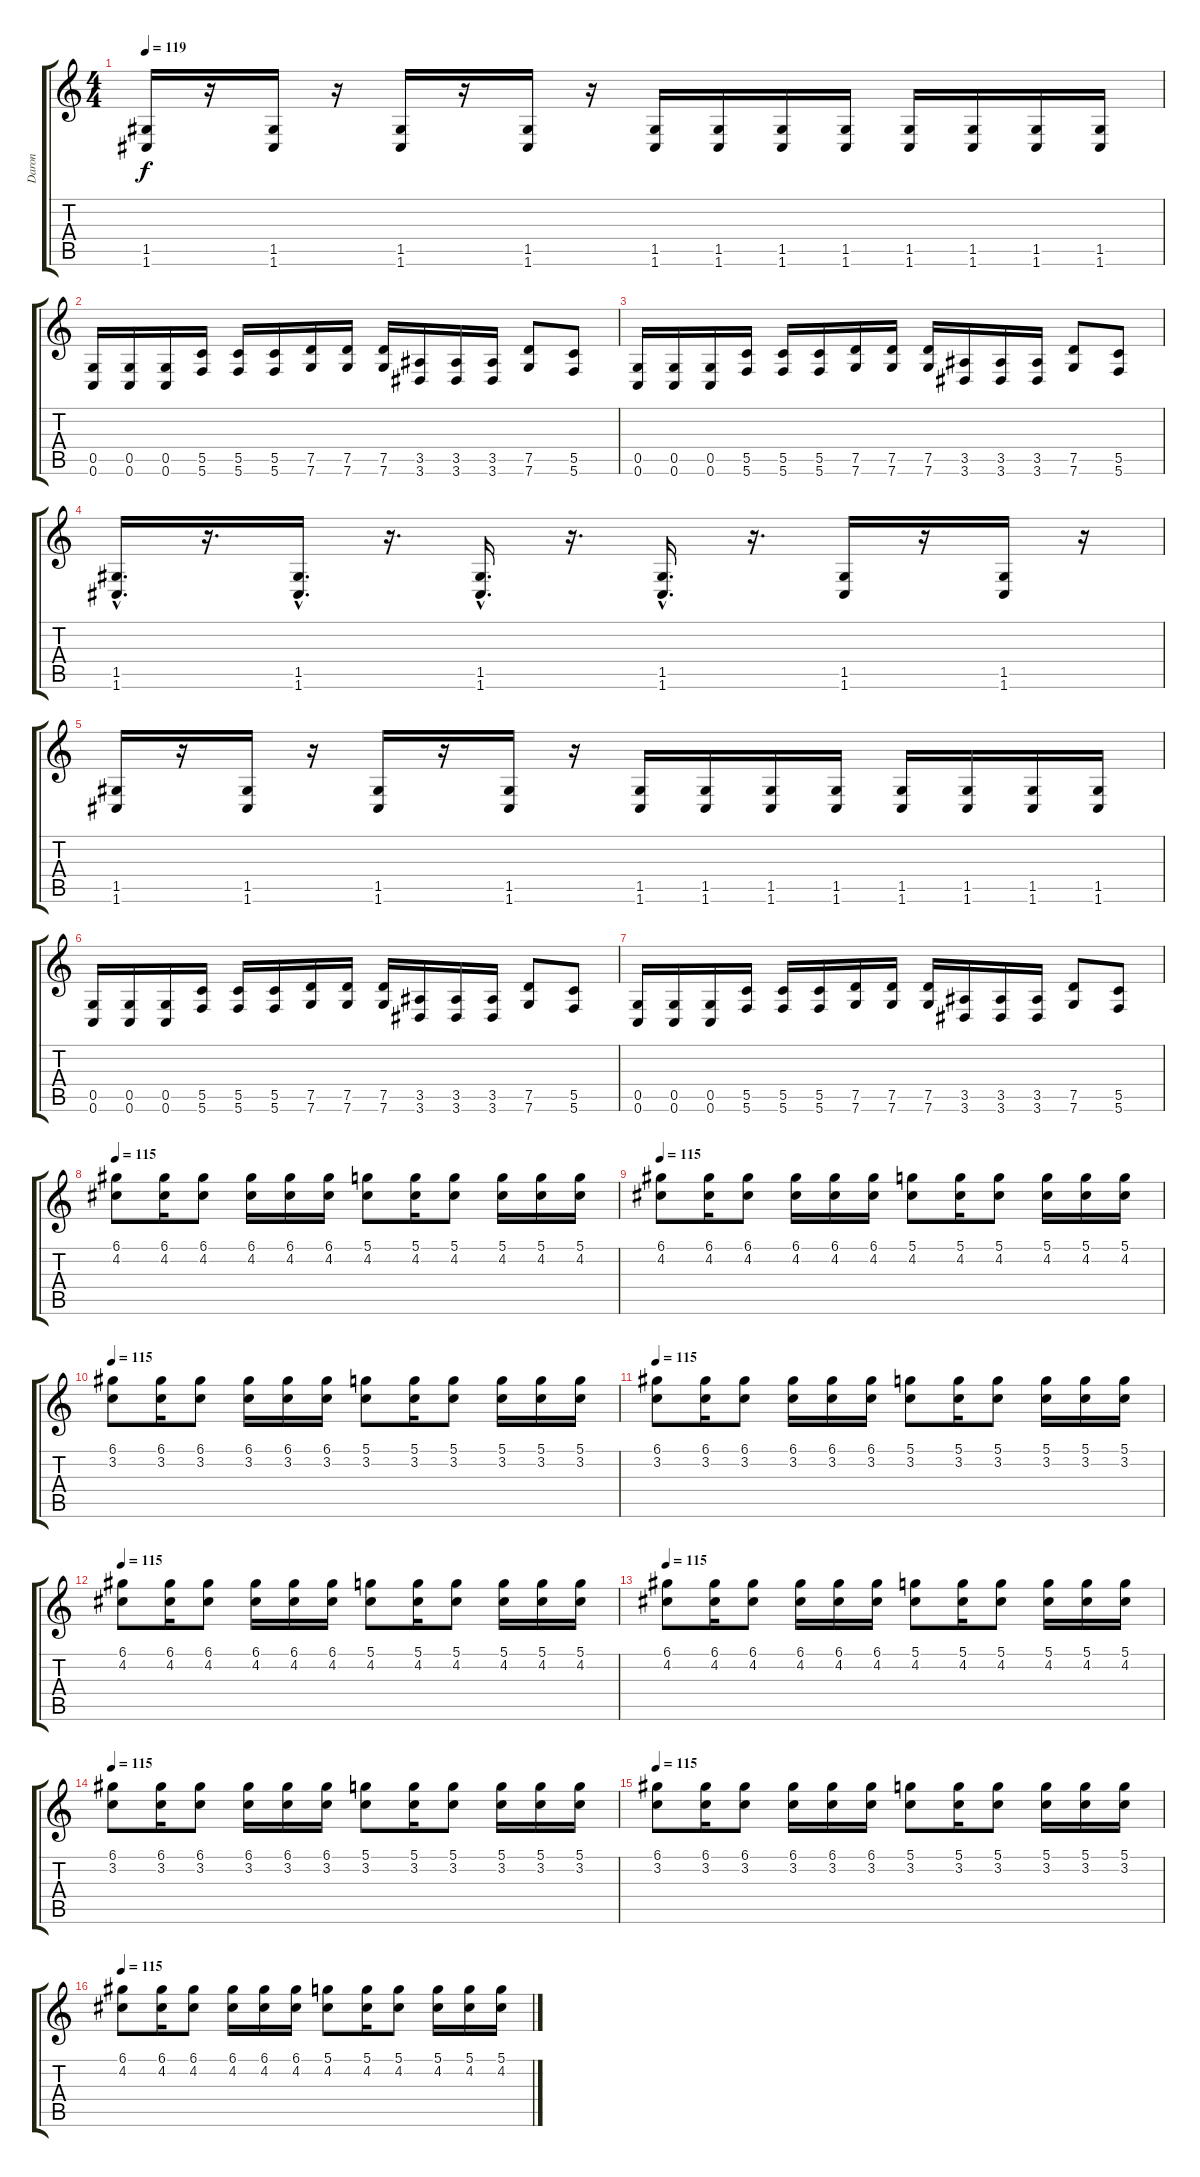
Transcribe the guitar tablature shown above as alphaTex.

\track ("Daron" "Daron") {instrument distortionguitar}
\staff {score tabs}
\tuning (D4 A3 F3 C3 G2 C2) {hide}
\ts (4 4)
\tempo 119
\clef g2
\ks c
(1.5 1.6).16{dy f} r.16 (1.5 1.6).16 r.16 (1.5 1.6).16 r.16 (1.5 1.6).16 r.16 (1.5 1.6).16 (1.5 1.6).16 (1.5 1.6).16 (1.5 1.6).16 (1.5 1.6).16 (1.5 1.6).16 (1.5 1.6).16 (1.5 1.6).16 |
(0.5 0.6).16{volume 13 instrument distortionguitar} (0.5 0.6).16 (0.5 0.6).16 (5.5 5.6).16 (5.5 5.6).16 (5.5 5.6).16 (7.5 7.6).16 (7.5 7.6).16 (7.5 7.6).16 (3.5 3.6).16 (3.5 3.6).16 (3.5 3.6).16 (7.5 7.6).8 (5.5 5.6).8 |
(0.5 0.6).16 (0.5 0.6).16 (0.5 0.6).16 (5.5 5.6).16 (5.5 5.6).16 (5.5 5.6).16 (7.5 7.6).16 (7.5 7.6).16 (7.5 7.6).16 (3.5 3.6).16 (3.5 3.6).16 (3.5 3.6).16 (7.5 7.6).8 (5.5 5.6).8 |
(1.5{hac} 1.6{hac}).16{d} r.16{d} (1.5{hac} 1.6{hac}).16{d} r.16{d} (1.5{hac} 1.6{hac}).16{d} r.16{d} (1.5{hac} 1.6{hac}).16{d} r.16{d} (1.5 1.6).16 r.16 (1.5 1.6).16 r.16 |
(1.5 1.6).16 r.16 (1.5 1.6).16 r.16 (1.5 1.6).16 r.16 (1.5 1.6).16 r.16 (1.5 1.6).16 (1.5 1.6).16 (1.5 1.6).16 (1.5 1.6).16 (1.5 1.6).16 (1.5 1.6).16 (1.5 1.6).16 (1.5 1.6).16 |
(0.5 0.6).16{volume 13 instrument distortionguitar} (0.5 0.6).16 (0.5 0.6).16 (5.5 5.6).16 (5.5 5.6).16 (5.5 5.6).16 (7.5 7.6).16 (7.5 7.6).16 (7.5 7.6).16 (3.5 3.6).16 (3.5 3.6).16 (3.5 3.6).16 (7.5 7.6).8 (5.5 5.6).8 |
(0.5 0.6).16 (0.5 0.6).16 (0.5 0.6).16 (5.5 5.6).16 (5.5 5.6).16 (5.5 5.6).16 (7.5 7.6).16 (7.5 7.6).16 (7.5 7.6).16 (3.5 3.6).16 (3.5 3.6).16 (3.5 3.6).16 (7.5 7.6).8 (5.5 5.6).8 |
\tempo 115
(6.1 4.2).8{instrument electricguitarclean} (6.1 4.2).16 (6.1 4.2).8 (6.1 4.2).16 (6.1 4.2).16 (6.1 4.2).16 (5.1 4.2).8 (5.1 4.2).16 (5.1 4.2).8 (5.1 4.2).16 (5.1 4.2).16 (5.1 4.2).16 |
\tempo 115
(6.1 4.2).8{instrument electricguitarclean} (6.1 4.2).16 (6.1 4.2).8 (6.1 4.2).16 (6.1 4.2).16 (6.1 4.2).16 (5.1 4.2).8 (5.1 4.2).16 (5.1 4.2).8 (5.1 4.2).16 (5.1 4.2).16 (5.1 4.2).16 |
\tempo 115
(6.1 3.2).8{instrument electricguitarclean} (6.1 3.2).16 (6.1 3.2).8 (6.1 3.2).16 (6.1 3.2).16 (6.1 3.2).16 (5.1 3.2).8 (5.1 3.2).16 (5.1 3.2).8 (5.1 3.2).16 (5.1 3.2).16 (5.1 3.2).16 |
\tempo 115
(6.1 3.2).8{instrument electricguitarclean} (6.1 3.2).16 (6.1 3.2).8 (6.1 3.2).16 (6.1 3.2).16 (6.1 3.2).16 (5.1 3.2).8 (5.1 3.2).16 (5.1 3.2).8 (5.1 3.2).16 (5.1 3.2).16 (5.1 3.2).16 |
\tempo 115
(6.1 4.2).8{instrument electricguitarclean} (6.1 4.2).16 (6.1 4.2).8 (6.1 4.2).16 (6.1 4.2).16 (6.1 4.2).16 (5.1 4.2).8 (5.1 4.2).16 (5.1 4.2).8 (5.1 4.2).16 (5.1 4.2).16 (5.1 4.2).16 |
\tempo 115
(6.1 4.2).8{instrument electricguitarclean} (6.1 4.2).16 (6.1 4.2).8 (6.1 4.2).16 (6.1 4.2).16 (6.1 4.2).16 (5.1 4.2).8 (5.1 4.2).16 (5.1 4.2).8 (5.1 4.2).16 (5.1 4.2).16 (5.1 4.2).16 |
\tempo 115
(6.1 3.2).8{instrument electricguitarclean} (6.1 3.2).16 (6.1 3.2).8 (6.1 3.2).16 (6.1 3.2).16 (6.1 3.2).16 (5.1 3.2).8 (5.1 3.2).16 (5.1 3.2).8 (5.1 3.2).16 (5.1 3.2).16 (5.1 3.2).16 |
\tempo 115
(6.1 3.2).8{instrument electricguitarclean} (6.1 3.2).16 (6.1 3.2).8 (6.1 3.2).16 (6.1 3.2).16 (6.1 3.2).16 (5.1 3.2).8 (5.1 3.2).16 (5.1 3.2).8 (5.1 3.2).16 (5.1 3.2).16 (5.1 3.2).16 |
\tempo 115
(6.1 4.2).8{instrument electricguitarclean} (6.1 4.2).16 (6.1 4.2).8 (6.1 4.2).16 (6.1 4.2).16 (6.1 4.2).16 (5.1 4.2).8 (5.1 4.2).16 (5.1 4.2).8 (5.1 4.2).16 (5.1 4.2).16 (5.1 4.2).16
